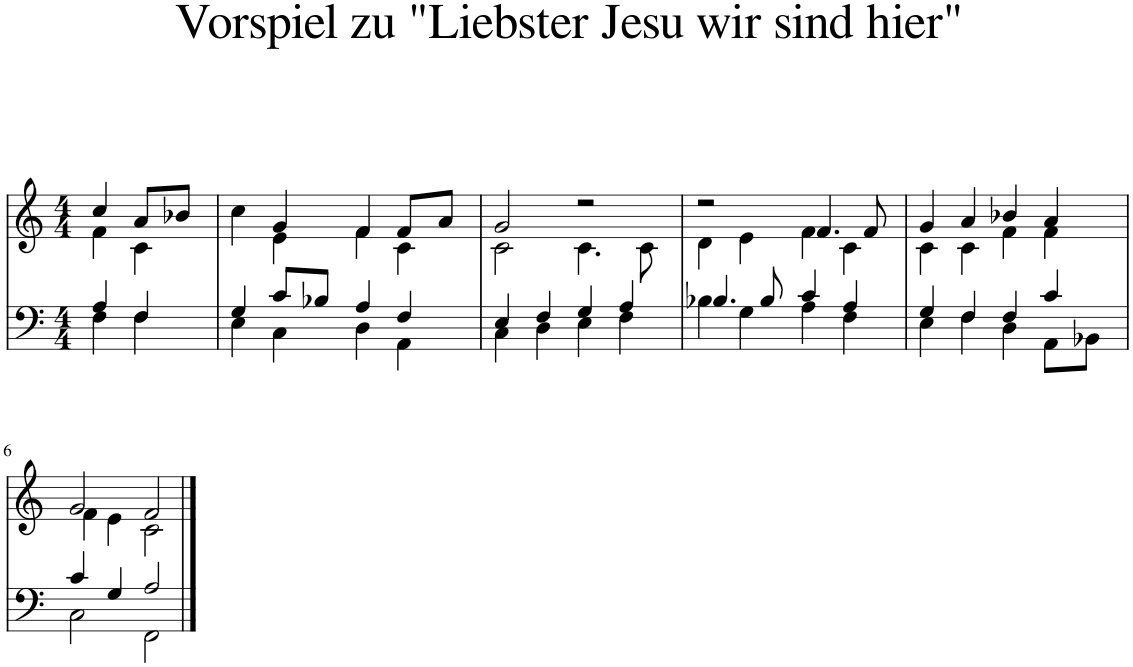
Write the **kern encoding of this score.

**kern	**kern
*part2	*part1
*staff2	*staff1
*I"unbenannt2	*I"unbenannt1
*clefF4	*clefG2
*k[]	*k[]
*M4/4	*M4/4
=1	=1
*^	*^
4A/	4F\	4cc/	4f\
4F/	4F\	8a/L	4c\
.	.	8b-X/J	.
=2	=2	=2	=2
4G/	4E\	4cc\	4ryy
8c/L	4C\	4g/	4e\
8B-X/J	.	.	.
4A/	4D\	4f/	4f\
4F/	4AA\	8f/L	4c\
.	.	8a/J	.
=3	=3	=3	=3
4E/	4C\	2g/	2c\
4F/	4D\	.	.
4G/	4E\	2r	4.c\
4A/	4F\	.	.
.	.	.	8c\
=4	=4	=4	=4
4.B-X/	4B-\	2r	4d\
.	4G\	.	4e\
8B-/	.	.	.
4c/	4A\	4.f/	4f\
4A/	4F\	.	4c\
.	.	8f/	.
=5	=5	=5	=5
4G/	4E\	4g/	4c\
4F/	4F\	4a/	4c\
4F/	4D\	4b-X/	4f\
4c/	8AA\L	4a/	4f\
.	8BB-X\J	.	.
!!LO:LB:g=z	!!
=6	=6	=6	=6
4c/	2C\	2g/	4f\
4G/	.	.	4e\
2A/	2FF\	2f/	2c\
*v	*v	*	*
*	*v	*v
==	==
*-	*-
